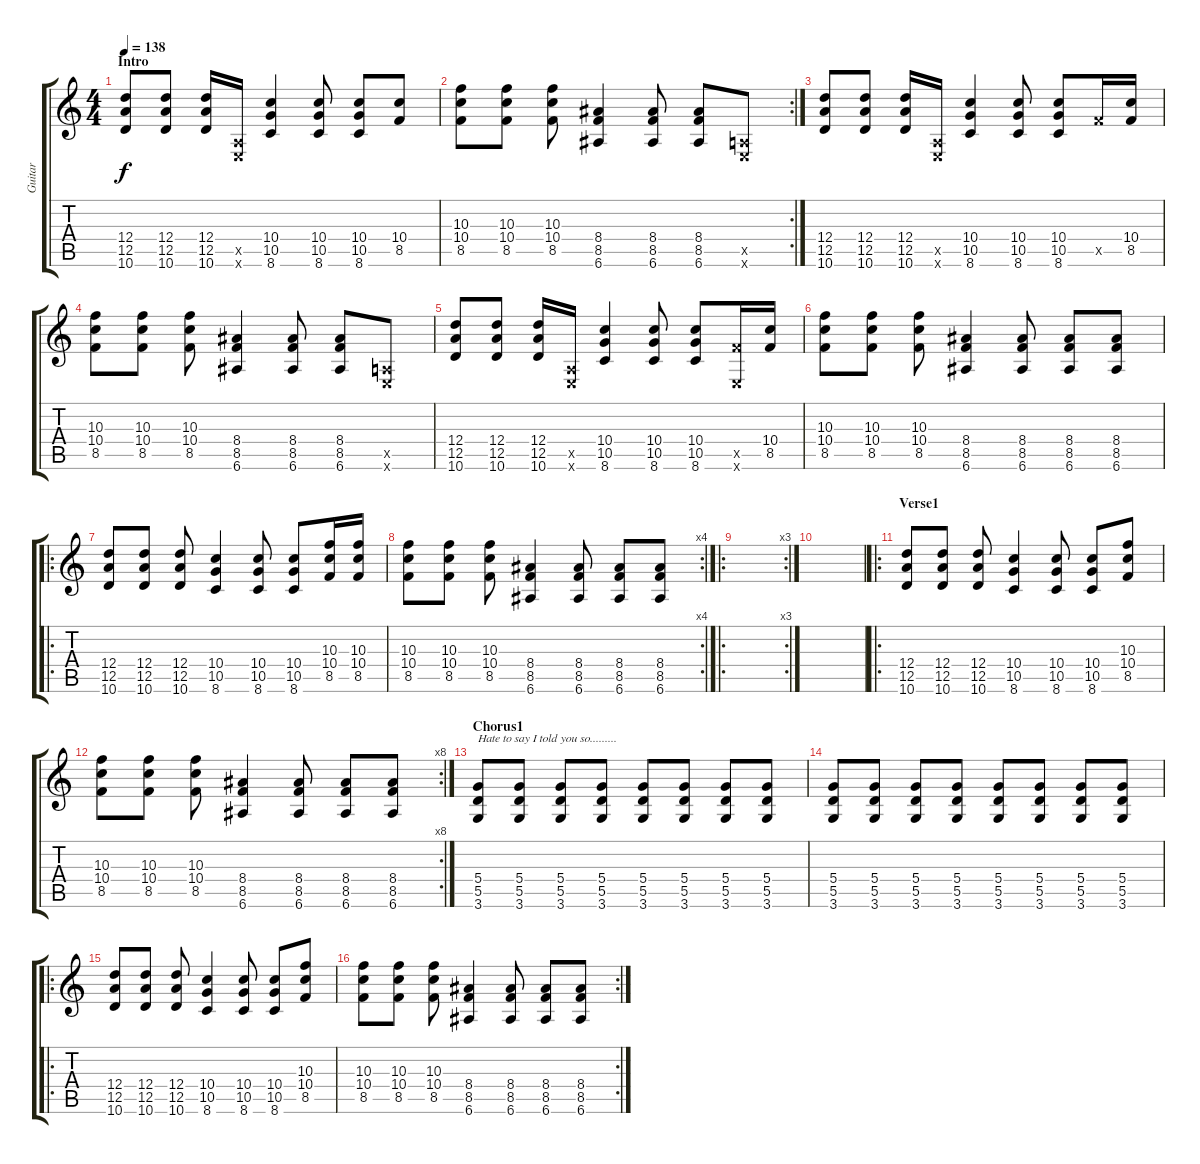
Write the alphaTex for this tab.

\track ("Guitar" "Guitar") {instrument electricguitarclean}
\staff {score tabs}
\tuning (E4 B3 G3 D3 A2 E2) {hide}
\ts (4 4)
\section ("" "Intro")
\tempo 138
\clef g2
\ks c
(12.4 12.5 10.6).8{dy f instrument electricguitarclean} (12.4 12.5 10.6).8 (12.4 12.5 10.6).16 (0.5{x} 0.6{x}).16 (10.4 10.5 8.6).4 (10.4 10.5 8.6).8 (10.4 10.5 8.6).8 (10.4 8.5).8 |
\rc 2
(10.3 10.4 8.5).8 (10.3 10.4 8.5).8 (10.3 10.4 8.5).8 (8.4 8.5 6.6).4 (8.4 8.5 6.6).8 (8.4 8.5 6.6).8 (0.5{x} 0.6{x}).8 |
(12.4 12.5 10.6).8 (12.4 12.5 10.6).8 (12.4 12.5 10.6).16 (0.5{x} 0.6{x}).16 (10.4 10.5 8.6).4 (10.4 10.5 8.6).8 (10.4 10.5 8.6).8 8.5{x}.16 (10.4 8.5).16 |
(10.3 10.4 8.5).8 (10.3 10.4 8.5).8 (10.3 10.4 8.5).8 (8.4 8.5 6.6).4 (8.4 8.5 6.6).8 (8.4 8.5 6.6).8 (0.5{x} 0.6{x}).8 |
(12.4 12.5 10.6).8 (12.4 12.5 10.6).8 (12.4 12.5 10.6).16 (0.5{x} 0.6{x}).16 (10.4 10.5 8.6).4 (10.4 10.5 8.6).8 (10.4 10.5 8.6).8 (8.5{x} 0.6{x}).16 (10.4 8.5).16 |
(10.3 10.4 8.5).8 (10.3 10.4 8.5).8 (10.3 10.4 8.5).8 (8.4 8.5 6.6).4 (8.4 8.5 6.6).8 (8.4 8.5 6.6).8 (8.4 8.5 6.6).8 |
\ro
(12.4 12.5 10.6).8{volume 11} (12.4 12.5 10.6).8 (12.4 12.5 10.6).8 (10.4 10.5 8.6).4 (10.4 10.5 8.6).8 (10.4 10.5 8.6).8 (10.3 10.4 8.5).16 (10.3 10.4 8.5).16 |
\rc 4
(10.3 10.4 8.5).8 (10.3 10.4 8.5).8 (10.3 10.4 8.5).8 (8.4 8.5 6.6).4 (8.4 8.5 6.6).8 (8.4 8.5 6.6).8 (8.4 8.5 6.6).8 |
\ro
\rc 3
|
|
\ro
\section ("" "Verse1")
(12.4 12.5 10.6).8{volume 16} (12.4 12.5 10.6).8 (12.4 12.5 10.6).8 (10.4 10.5 8.6).4 (10.4 10.5 8.6).8 (10.4 10.5 8.6).8 (10.3 10.4 8.5).8 |
\rc 8
(10.3 10.4 8.5).8 (10.3 10.4 8.5).8 (10.3 10.4 8.5).8 (8.4 8.5 6.6).4 (8.4 8.5 6.6).8 (8.4 8.5 6.6).8 (8.4 8.5 6.6).8 |
\section ("" "Chorus1")
(5.4 5.5 3.6).8{txt "Hate to say I told you so........." instrument electricguitarmuted} (5.4 5.5 3.6).8 (5.4 5.5 3.6).8 (5.4 5.5 3.6).8 (5.4 5.5 3.6).8 (5.4 5.5 3.6).8 (5.4 5.5 3.6).8 (5.4 5.5 3.6).8 |
(5.4 5.5 3.6).8 (5.4 5.5 3.6).8 (5.4 5.5 3.6).8 (5.4 5.5 3.6).8 (5.4 5.5 3.6).8 (5.4 5.5 3.6).8 (5.4 5.5 3.6).8 (5.4 5.5 3.6).8 |
\ro
(12.4 12.5 10.6).8{instrument overdrivenguitar} (12.4 12.5 10.6).8 (12.4 12.5 10.6).8 (10.4 10.5 8.6).4 (10.4 10.5 8.6).8 (10.4 10.5 8.6).8 (10.3 10.4 8.5).8 |
\rc 2
(10.3 10.4 8.5).8 (10.3 10.4 8.5).8 (10.3 10.4 8.5).8 (8.4 8.5 6.6).4 (8.4 8.5 6.6).8 (8.4 8.5 6.6).8 (8.4 8.5 6.6).8
